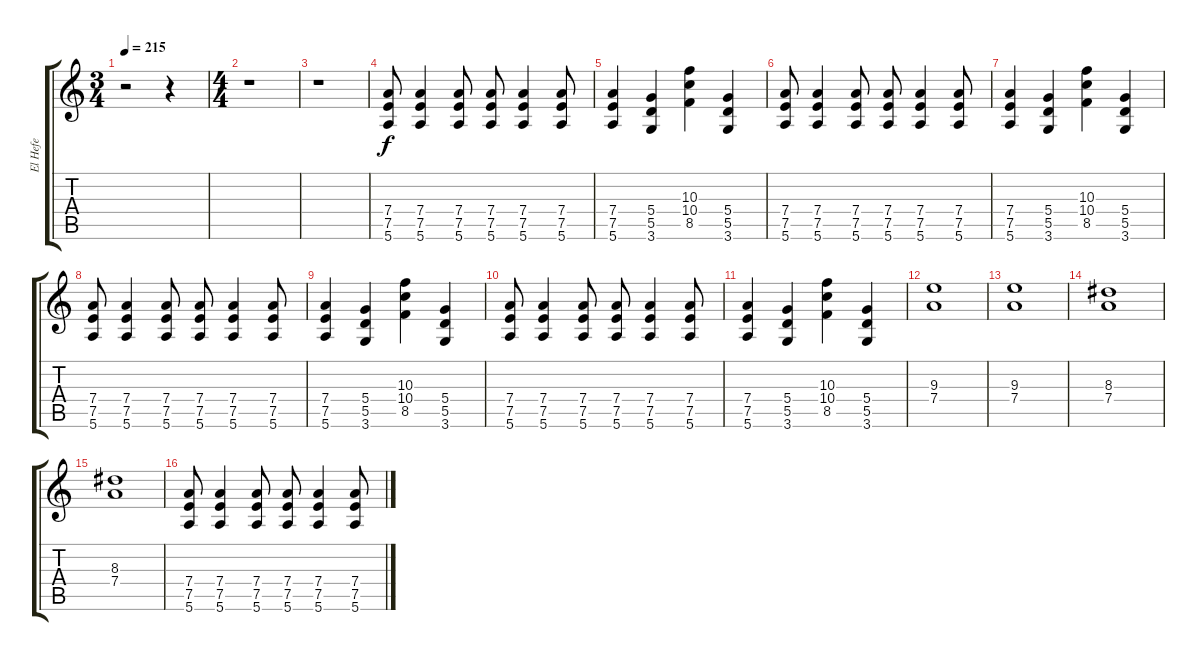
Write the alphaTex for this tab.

\track ("El Hefe" "El Hefe") {instrument overdrivenguitar}
\staff {score tabs}
\tuning (E4 B3 G3 D3 A2 E2) {hide}
\ts (3 4)
\tempo 215
\clef g2
\ks c
r.2{dy f instrument overdrivenguitar} r.4 |
\ts (4 4)
r.1 |
r.1 |
(7.4 7.5 5.6).8 (7.4 7.5 5.6).4 (7.4 7.5 5.6).8 (7.4 7.5 5.6).8 (7.4 7.5 5.6).4 (7.4 7.5 5.6).8 |
(7.4 7.5 5.6).4 (5.4 5.5 3.6).4 (10.3 10.4 8.5).4 (5.4 5.5 3.6).4 |
(7.4 7.5 5.6).8 (7.4 7.5 5.6).4 (7.4 7.5 5.6).8 (7.4 7.5 5.6).8 (7.4 7.5 5.6).4 (7.4 7.5 5.6).8 |
(7.4 7.5 5.6).4 (5.4 5.5 3.6).4 (10.3 10.4 8.5).4 (5.4 5.5 3.6).4 |
(7.4 7.5 5.6).8 (7.4 7.5 5.6).4 (7.4 7.5 5.6).8 (7.4 7.5 5.6).8 (7.4 7.5 5.6).4 (7.4 7.5 5.6).8 |
(7.4 7.5 5.6).4 (5.4 5.5 3.6).4 (10.3 10.4 8.5).4 (5.4 5.5 3.6).4 |
(7.4 7.5 5.6).8 (7.4 7.5 5.6).4 (7.4 7.5 5.6).8 (7.4 7.5 5.6).8 (7.4 7.5 5.6).4 (7.4 7.5 5.6).8 |
(7.4 7.5 5.6).4 (5.4 5.5 3.6).4 (10.3 10.4 8.5).4 (5.4 5.5 3.6).4 |
(9.3 7.4).1 |
(9.3 7.4).1 |
(8.3 7.4).1 |
(8.3 7.4).1 |
(7.4 7.5 5.6).8 (7.4 7.5 5.6).4 (7.4 7.5 5.6).8 (7.4 7.5 5.6).8 (7.4 7.5 5.6).4 (7.4 7.5 5.6).8
